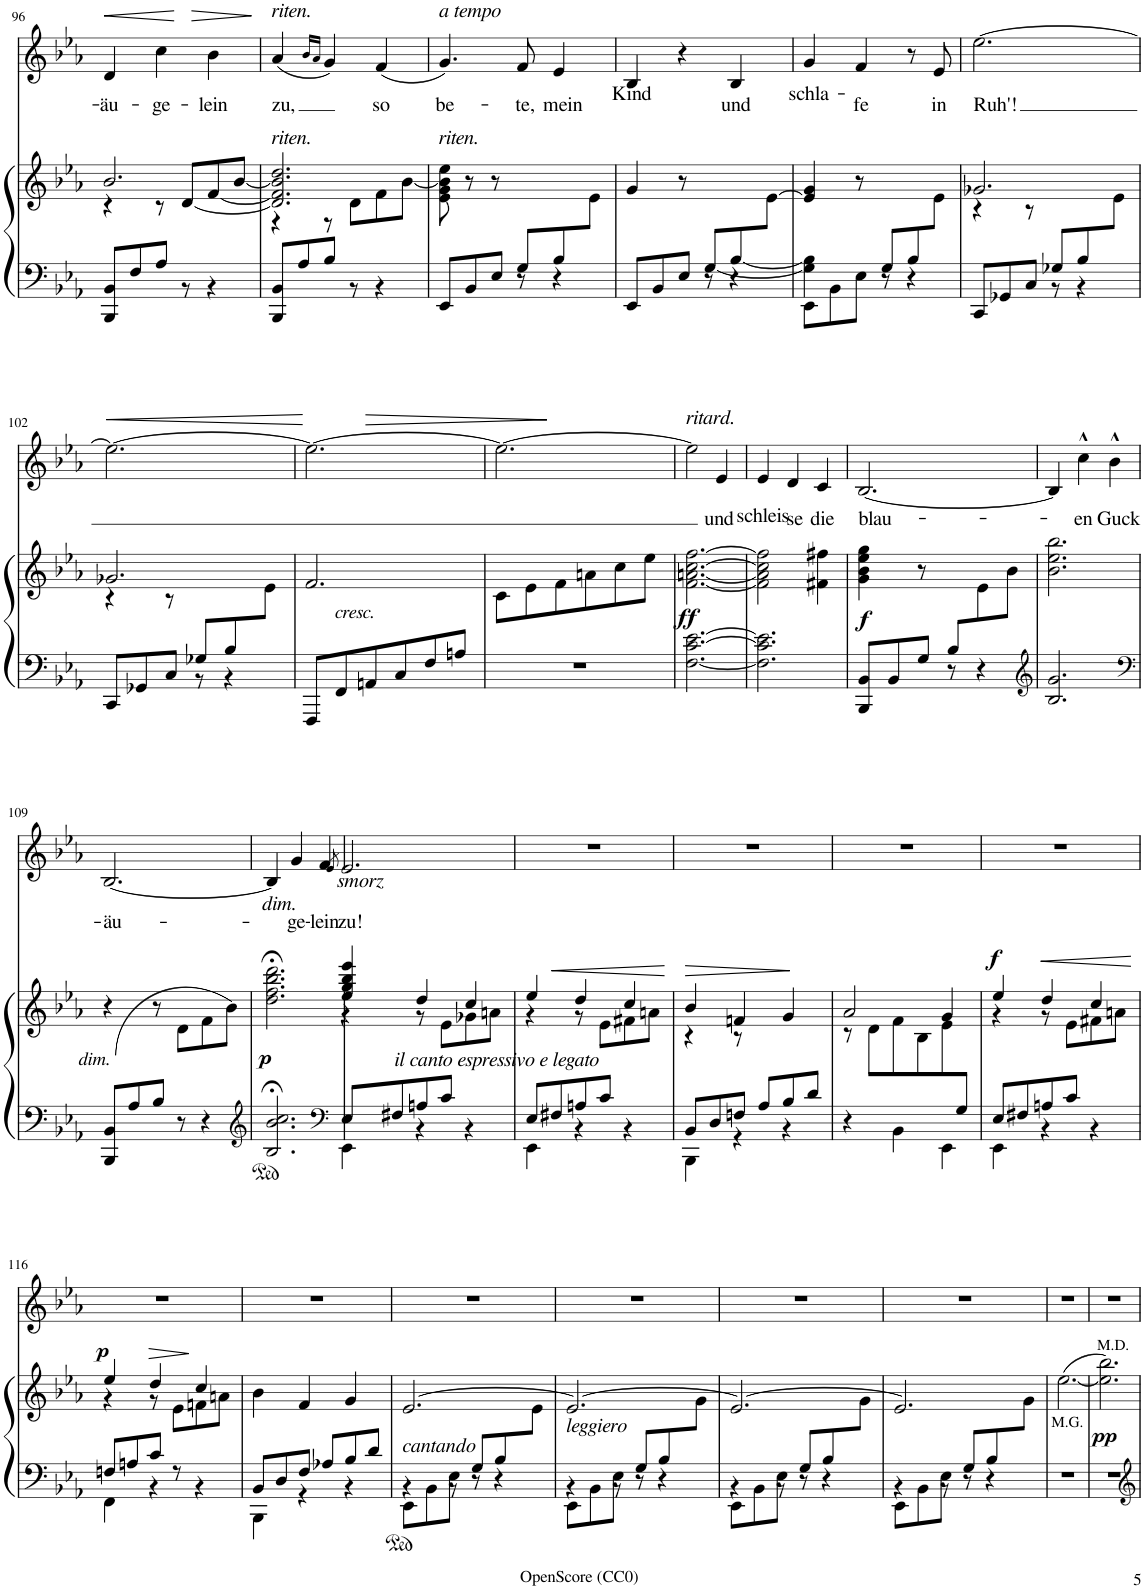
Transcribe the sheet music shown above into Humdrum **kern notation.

**kern	**kern	**dynam	**kern	**text	**dynam
*part2	*part2	*part2	*part1	*part1	*part1
*staff3	*staff2	*staff2/3	*staff1	*staff1	*staff1
*I"Pianoforte	*	*	*I"Singstimme Voice	*	*
*I'Pno	*	*	*	*	*
!!LO:PB:g=z
*clefF4	*clefG2	*	*clefG2	*	*
*k[b-e-a-]	*k[b-e-a-]	*	*k[b-e-a-]	*	*
*M3/4	*M3/4	*	*M3/4	*	*
=96	=96	=96	=96	=96	=96
*	*^	*	*	*	*
*	*	*^	*	*	*	*
!	!	!	!	!	!	!LO:LY:b	!LO:HP:b
8BBB-/ 8BB-/L	2.b-/	4r	4.ryy	.	4d/	-äu-	<
8F/	.	.	.	.	.	.	.
!	!	!	!	!	!	!LO:LY:b	!LO:HP:n=1:b
8A-/J	.	8r	.	.	4cc\	-ge-	[ >
4.ryy	.	8r	[<8d/L	.	.	.	.
!	!	!	!	!	!	!LO:LY:b	!
.	.	4r	[<8f/	.	4b-\	-lein	.
.	.	.	[<8b-/J	.	.	.	.
*	*v	*v	*v	*	*	*	*
.	.	.	.	.	]
=97	=97	=97	=97	=97	=97
*	*^	*	*	*	*
*	*	*^	*	*	*	*
!	!	!	!	!	!LO:TX:a:i:t=riten.	!	!
!	!LO:TX:a:i:t=riten.	!	!	!	!	!	!
!	!	!	!	!	!	!LO:LY:b	!
8BBB-/ 8BB-/L	2.d/] 2.f/] 2.b-/] 2.dd/	4r	4.ryy	.	(4a-/	zu,	.
8A-/	.	.	.	.	.	.	.
.	.	.	.	.	16qb-/LL	.	.
.	.	.	.	.	16qa-/JJ	.	.
8B-/J	.	8r	.	.	4g/)	.	.
4.ryy	.	8r	8d\L	.	.	.	.
!	!	!	!	!	!	!LO:LY:b	!
.	.	4r	8f\	.	(4f/	so	.
.	.	.	[<8b-\J	.	.	.	.
=98	=98	=98	=98	=98	=98	=98	=98
!	!	!	!	!	!LO:TX:a:i:t=a tempo	!	!
!	!LO:TX:a:i:t=riten.	!	!	!	!	!	!
!	!	!	!	!	!	!LO:LY:b	!
*	*	*v	*v	*	*	*	*
8EE-/L	8e-\ 8g\ 8b-\] 8ee-\	8ryy	.	4.g/)	be-	.
*	*v	*v	*	*	*	*
8BB-/	8r	.	.	.	.
8E-/J	8r	.	.	.	.
!	!	!	!	!LO:LY:b	!
8G/L	8r	.	8f/	-te,	.
!	!	!	!	!LO:LY:b	!
8B-/	4r	.	4e-/	mein	.
*	*^	*	*	*	*
8ryy	.	8e-\J	.	.	.	.
=99	=99	=99	=99	=99	=99	=99
!	!	!	!	!	!LO:LY:b	!
8EE-/L	4g/	8ryy	.	4B-/	Kind	.
*	*v	*v	*	*	*	*
8BB-/	.	.	.	.	.
8E-/J	8r	.	4r	.	.
[<8G/L	8r	.	.	.	.
!	!	!	!	!LO:LY:b	!
[<8B-/	4r	.	4B-/	und	.
*	*^	*	*	*	*
8ryy	.	[8e-\J	.	.	.	.
=100	=100	=100	=100	=100	=100	=100
*^	*	*	*	*	*	*
!	!	!	!	!	!	!LO:LY:b	!
4G\] 4B-\]	8EE-\L	4e-/] 4g/	8ryy	.	4g/	schla-	.
*	*	*v	*v	*	*	*	*
.	8BB-\	.	.	.	.	.
!	!	!	!	!	!LO:LY:b	!
8ryy	8E-\J	8r	.	4f/	-fe	.
4.ryy	8G/L	8r	.	.	.	.
.	8B-/	4r	.	8r	.	.
*	*	*^	*	*	*	*
!	!	!	!	!	!	!LO:LY:b	!
.	8ryy	.	8e-\J	.	8e-/	in	.
=101	=101	=101	=101	=101	=101	=101	=101
*	*	*	*^	*	*	*	*
!	!	!	!	!	!	!	!LO:LY:b	!
*v	*v	*	*	*	*	*	*	*
8CC/L	2.g-X/	4r	8ryy	.	[2.ee-\	Ruh'!	.
*	*	*v	*v	*	*	*	*
8GG-X/	.	.	.	.	.	.
8C/J	.	8r	.	.	.	.
8G-X/L	.	8r	.	.	.	.
8B-/	.	4r	.	.	.	.
*	*	*^	*	*	*	*
8ryy	.	.	8e-\J	.	.	.	.
!!LO:LB:g=z
=102	=102	=102	=102	=102	=102	=102	=102
!	!	!	!	!	!	!	!LO:HP:b
8CC/L	2.g-X/	4r	8ryy	.	2.ee-\_	.	<
*	*	*v	*v	*	*	*	*
8GG-X/	.	.	.	.	.	.
8C/J	.	8r	.	.	.	.
8G-X/L	.	8r	.	.	.	.
8B-/	.	4r	.	.	.	.
*	*	*^	*	*	*	*
8ryy	.	.	8e-\J	.	.	.	.
*	*v	*v	*v	*	*	*	*
.	.	.	.	.	[
=103	=103	=103	=103	=103	=103
*	*	*	*^	*	*
!	!LO:TX:b:i:t=cresc.	!	!	!	!	!
8FFF/L	2.f/	.	2.ee-\_	4ryy	.	.
8FF/	.	.	.	.	.	.
!	!	!	!	!	!	!LO:HP:b
8AAn/	.	.	.	4ryy	.	>
8C/	.	.	.	.	.	.
8F/	.	.	.	4ryy	.	.
8An/J	.	.	.	.	.	.
=104	=104	=104	=104	=104	=104	=104
2.r	8c\L	.	2.ee-\_	4ryy	.	.
.	8e-\	.	.	.	.	.
.	8f\	.	.	4ryy	.	]
.	8an\	.	.	.	.	.
.	8cc\	.	.	4ryy	.	.
.	8ee-\J	.	.	.	.	.
*	*	*	*v	*v	*	*
=105	=105	=105	=105	=105	=105
!	!	!	!LO:TX:a:i:t=ritard.	!	!
!	!	!LO:DY:b	!	!	!
[2.F\ [2.c\ [2.e-\	[2.f\ [2.an\ [2.cc\ [2.ff\	ff	2ee-\]	.	.
!	!	!	!	!LO:LY:b	!
.	.	.	4e-/	und	.
=106	=106	=106	=106	=106	=106
!	!	!	!	!LO:LY:b	!
2.F\] 2.c\] 2.e-\]	2f\] 2a\] 2cc\] 2ff\]	.	4e-/	schleis-	.
!	!	!	!	!LO:LY:b	!
.	.	.	4d/	-se	.
!	!	!	!	!LO:LY:b	!
.	4f#X\ 4ff#X\	.	4c/	die	.
=107	=107	=107	=107	=107	=107
*	*^	*	*	*	*
!	!	!	!LO:DY:b	!	!LO:LY:b	!
8BBB-/ 8BB-/L	4g\ 4b-\ 4ee-\ 4gg\	2ryy	f	[2.B-/	blau-	.
8BB-/	.	.	.	.	.	.
8G/J	8r	.	.	.	.	.
8B-/L	8r	.	.	.	.	.
4ryy	4r	8e-\	.	.	.	.
.	.	8b-\J	.	.	.	.
*	*v	*v	*	*	*	*
=108	=108	=108	=108	=108	=108
*clefG2	*	*	*	*	*
2.B-/ 2.g/	2.b-\ 2.ee-\ 2.bb-\	.	4B-/]	.	.
!	!	!	!	!LO:LY:b	!
.	.	.	4cc^^\	-en	.
!	!	!	!	!LO:LY:b	!
.	.	.	4b-^^\	Guck-	.
!!LO:LB:g=z
=109	=109	=109	=109	=109	=109
*clefF4	*	*	*	*	*
*	*^	*	*	*	*
!	!LO:TX:b:i:t=dim.	!	!	!	!	!
!	!	!	!	!	!LO:LY:b	!
(>8BBB-/ 8BB-/L	4r	4.ryy	.	[2.B-/	-äu-	.
8A-/	.	.	.	.	.	.
8B-/J	8r	.	.	.	.	.
4.ryy	8r	8d\L	.	.	.	.
.	4r	8f\	.	.	.	.
.	.	8b-\J)	.	.	.	.
*	*v	*v	*	*	*	*
=110	=110	=110	=110	=110	=110
*clefG2	*	*	*	*	*
*	*^	*	*	*	*
!	!	!	!	!LO:TX:b:i:t=dim.	!	!
!	!	!	!LO:DY:b	!	!	!
*	*v	*v	*	*	*	*
2.B-/;< 2.b-/;< 2.cc/;<	2.dd\;< 2.ff\;< 2.bb-\;< 2.ddd\;<	p	4B-/]	.	.
!	!	!	!	!LO:LY:b	!
.	.	.	4g/	-ge-	.
!	!	!	!	!LO:LY:b	!
.	.	.	4f/	-lein	.
=111	=111	=111	=111	=111	=111
*clefF4	*	*	*	*	*
.	.	.	8qe-/	.	.
*^	*^	*	*	*	*
!	!	!	!	!	!LO:TX:b:i:t=smorz	!	!
!	!	!	!	!	!	!LO:LY:b	!
8E-/L	4EE-\	4ee-/ 4gg/ 4bb-/ 4eee-/	4r	.	2.e-/	zu!	.
8F#X/	.	.	.	.	.	.	.
!	!	!LO:TX:b:i:t=il canto espressivo e legato	!	!	!	!	!
8An/	4r	4dd/	8r	.	.	.	.
8c/J	.	.	8e-\L	.	.	.	.
4ryy	4r	4cc/	8g-X\	.	.	.	.
.	.	.	8an\J	.	.	.	.
=112	=112	=112	=112	=112	=112	=112	=112
!	!	!	!	!LO:HP:b	!	!	!
8E-/L	4EE-\	4ee-/	4r	<	2.r	.	.
8F#X/	.	.	.	.	.	.	.
8An/	4r	4dd/	8r	.	.	.	.
8c/J	.	.	8e-\L	.	.	.	.
4ryy	4r	4cc/	8f#X\	.	.	.	.
.	.	.	8an\J	.	.	.	.
*v	*v	*	*	*	*	*	*
*	*v	*v	*	*	*	*
.	.	[	.	.	.
=113	=113	=113	=113	=113	=113
*^	*	*	*	*	*
*	*^	*	*	*	*	*
!	!	!	!	!LO:HP:b	!	!	!
*	*	*	*^	*	*	*	*
4.ryy	8BB-/L	4BBB-\	4b-/	4r	>	2.r	.	.
.	8D/	.	.	.	.	.	.	.
.	8Fn/J	4r	4fn/	8r	.	.	.	.
8A-/L	4.ryy	.	.	4.ryy	.	.	.	.
8B-/	.	4r	4g/	.	.	.	.	.
8d/J	.	.	.	.	.	.	.	.
*v	*v	*v	*	*	*	*	*	*
*	*v	*v	*	*	*	*
.	.	]	.	.	.
=114	=114	=114	=114	=114	=114
*^	*^	*	*	*	*
8ryy	4r	2a-/	8r	.	2.r	.	.
.	.	.	8d\L	.	.	.	.
.	4BB-\	.	8f\	.	.	.	.
.	.	.	8B-\	.	.	.	.
.	4EE-\	4g/	8e-\	.	.	.	.
8G/J	.	.	8ryy	.	.	.	.
=115	=115	=115	=115	=115	=115	=115	=115
!	!	!	!	!LO:HP:b	!	!	!
!	!	!	!	!LO:DY:n=1:a	!	!	!
8E-/L	4EE-\	4ee-/	4r	< f	2.r	.	.
8F#X/	.	.	.	.	.	.	.
8An/	4r	4dd/	8r	.	.	.	.
8c/J	.	.	8e-\L	.	.	.	.
4ryy	4r	4cc/	8f#X\	.	.	.	.
.	.	.	8an\J	.	.	.	.
*v	*v	*	*	*	*	*	*
*	*v	*v	*	*	*	*
.	.	[	.	.	.
!!LO:LB:g=z
=116	=116	=116	=116	=116	=116
*^	*	*	*	*	*
!	!	!	!LO:HP:b	!	!	!
*	*	*^	*	*	*	*
!	!	!	!	!LO:DY:n=1:a	!	!	!
8Fn/L	4FF\	4ee-/	4r	> p	2.r	.	.
8An/	.	.	.	.	.	.	.
8c/J	4r	4dd/	8r	.	.	.	.
8r	.	.	8e-\L	.	.	.	.
4ryy	4r	4cc/	8fn\	.	.	.	.
.	.	.	8an\J	.	.	.	.
*v	*v	*	*	*	*	*	*
*	*v	*v	*	*	*	*
.	.	]	.	.	.
=117	=117	=117	=117	=117	=117
*^	*	*	*	*	*
*	*^	*	*	*	*	*
4.ryy	8BB-/L	4BBB-\	4b-\	.	2.r	.	.
.	8D/	.	.	.	.	.	.
.	8F/J	4r	4f/	.	.	.	.
8A-X/L	4.ryy	.	.	.	.	.	.
8B-/	.	4r	4g/	.	.	.	.
8d/J	.	.	.	.	.	.	.
*	*v	*v	*	*	*	*	*
=118	=118	=118	=118	=118	=118	=118
*	*	*^	*	*	*	*
!	!	!LO:TX:b:i:t=cantando	!	!	!	!	!
4.ryy	8EE-\L	[2.e-/	4r	.	2.r	.	.
.	8BB-\	.	.	.	.	.	.
.	8E-\J	.	8r	.	.	.	.
8G/L	8r	.	4ryy	.	.	.	.
8B-/	4r	.	.	.	.	.	.
8ryy	.	.	8e-\J	.	.	.	.
=119	=119	=119	=119	=119	=119	=119	=119
!	!	!LO:TX:b:i:t=leggiero	!	!	!	!	!
4.ryy	8EE-\L	2.e-/_	4r	.	2.r	.	.
.	8BB-\	.	.	.	.	.	.
.	8E-\J	.	8r	.	.	.	.
8G/L	8r	.	4ryy	.	.	.	.
8B-/	4r	.	.	.	.	.	.
8ryy	.	.	8g\J	.	.	.	.
=120	=120	=120	=120	=120	=120	=120	=120
4.ryy	8EE-\L	2.e-/_	4r	.	2.r	.	.
.	8BB-\	.	.	.	.	.	.
.	8E-\J	.	8r	.	.	.	.
8G/L	8r	.	4ryy	.	.	.	.
8B-/	4r	.	.	.	.	.	.
8ryy	.	.	8g\J	.	.	.	.
=121	=121	=121	=121	=121	=121	=121	=121
4.ryy	8EE-\L	2.e-/]	4r	.	2.r	.	.
.	8BB-\	.	.	.	.	.	.
.	8E-\J	.	8r	.	.	.	.
8G/L	8r	.	4ryy	.	.	.	.
8B-/	4r	.	.	.	.	.	.
8ryy	.	.	8g\J	.	.	.	.
*v	*v	*	*	*	*	*	*
=122	=122	=122	=122	=122	=122	=122
!	!LO:TX:b:t=M.G.	!	!	!	!	!
*	*v	*v	*	*	*	*
2.r	(>[<2.ee-\	.	2.r	.	.
=123	=123	=123	=123	=123	=123
!	!LO:TX:a:t=M.D.	!	!	!	!
!	!	!LO:DY:b	!	!	!
2.r	2.ee-\] 2.bb-\)	pp	2.r	.	.
=	=	=	=	=	=
*-	*-	*-	*-	*-	*-
